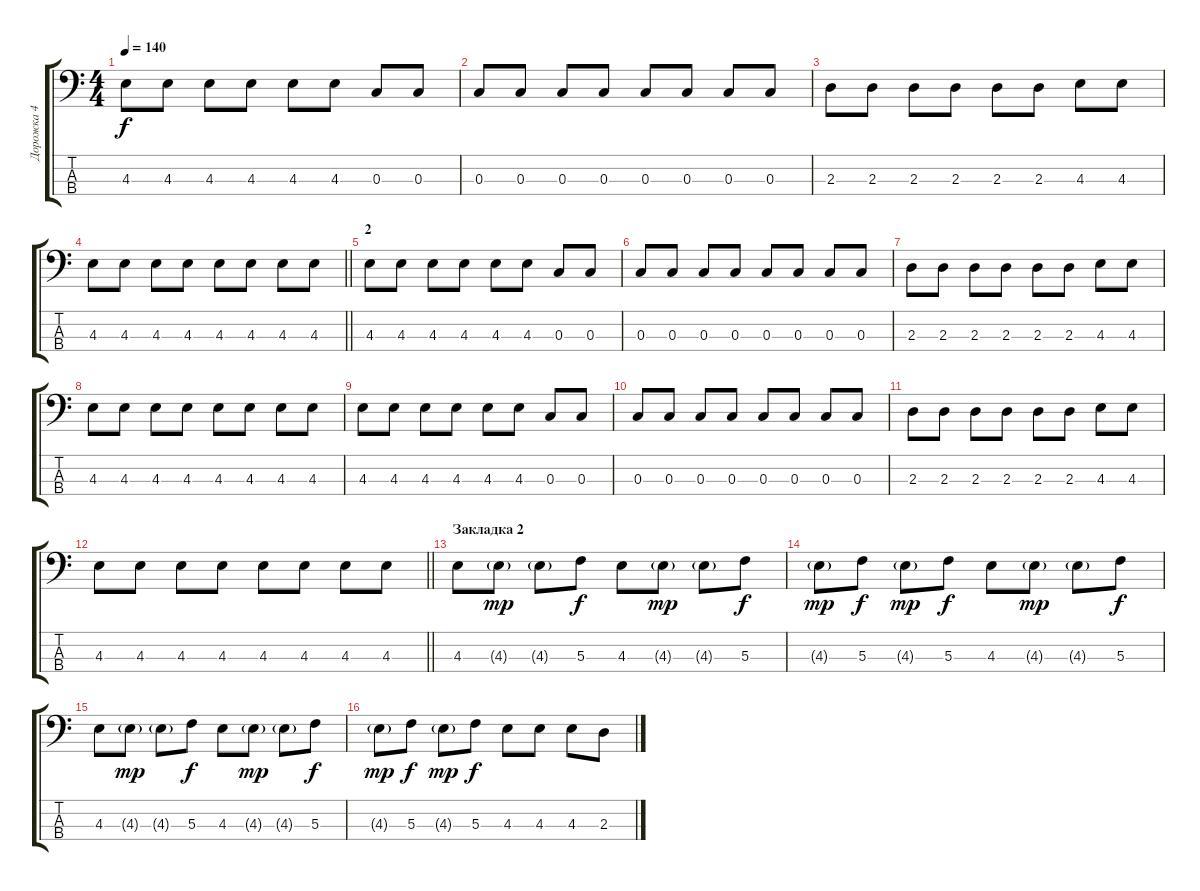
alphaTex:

\track ("Дорожка 4" "Дорожка 4") {instrument electricbassfinger}
\staff {score tabs}
\tuning (C3 G2 C2 F0) {hide}
\ts (4 4)
\tempo 140
\clef f4
\ks c
4.3.8{dy f} 4.3.8 4.3.8 4.3.8 4.3.8 4.3.8 0.3.8 0.3.8 |
0.3.8 0.3.8 0.3.8 0.3.8 0.3.8 0.3.8 0.3.8 0.3.8 |
2.3.8 2.3.8 2.3.8 2.3.8 2.3.8 2.3.8 4.3.8 4.3.8 |
\barLineRight lightlight
4.3.8 4.3.8 4.3.8 4.3.8 4.3.8 4.3.8 4.3.8 4.3.8 |
\section ("" "2")
4.3.8 4.3.8 4.3.8 4.3.8 4.3.8 4.3.8 0.3.8 0.3.8 |
0.3.8 0.3.8 0.3.8 0.3.8 0.3.8 0.3.8 0.3.8 0.3.8 |
2.3.8 2.3.8 2.3.8 2.3.8 2.3.8 2.3.8 4.3.8 4.3.8 |
4.3.8 4.3.8 4.3.8 4.3.8 4.3.8 4.3.8 4.3.8 4.3.8 |
4.3.8 4.3.8 4.3.8 4.3.8 4.3.8 4.3.8 0.3.8 0.3.8 |
0.3.8 0.3.8 0.3.8 0.3.8 0.3.8 0.3.8 0.3.8 0.3.8 |
2.3.8 2.3.8 2.3.8 2.3.8 2.3.8 2.3.8 4.3.8 4.3.8 |
\barLineRight lightlight
4.3.8 4.3.8 4.3.8 4.3.8 4.3.8 4.3.8 4.3.8 4.3.8 |
\section ("" "Закладка 2")
4.3.8 4.3{g}.8{dy mp} 4.3{g}.8 5.3.8{dy f} 4.3.8 4.3{g}.8{dy mp} 4.3{g}.8 5.3.8{dy f} |
4.3{g}.8{dy mp} 5.3.8{dy f} 4.3{g}.8{dy mp} 5.3.8{dy f} 4.3.8 4.3{g}.8{dy mp} 4.3{g}.8 5.3.8{dy f} |
4.3.8 4.3{g}.8{dy mp} 4.3{g}.8 5.3.8{dy f} 4.3.8 4.3{g}.8{dy mp} 4.3{g}.8 5.3.8{dy f} |
4.3{g}.8{dy mp} 5.3.8{dy f} 4.3{g}.8{dy mp} 5.3.8{dy f} 4.3.8 4.3.8 4.3.8 2.3.8
